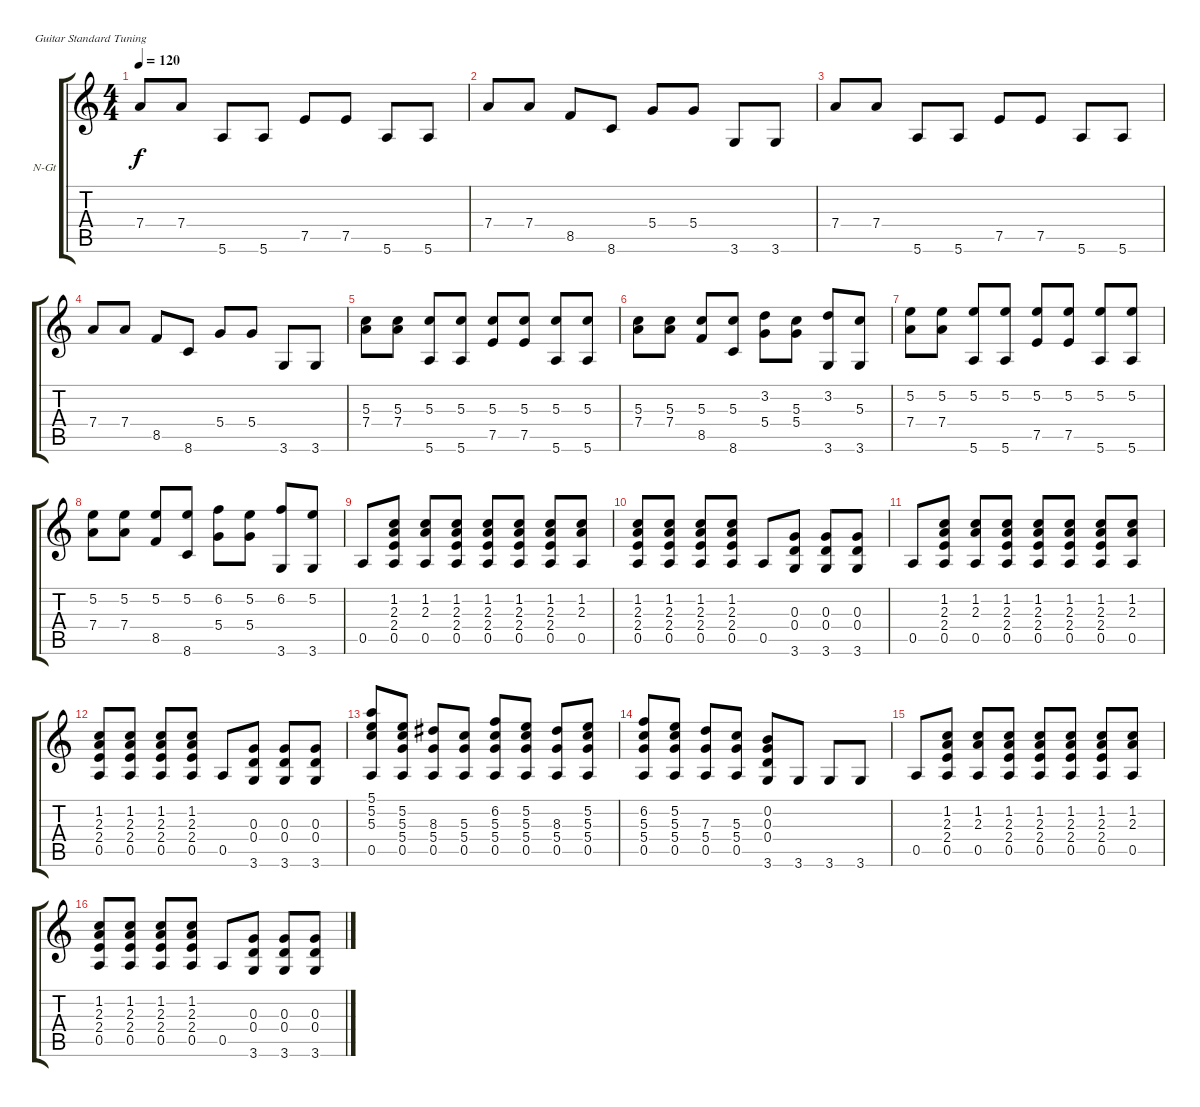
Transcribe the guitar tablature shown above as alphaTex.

\defaultSystemsLayout 4
\bracketExtendMode groupsimilarinstruments
\firstSystemTrackNameOrientation horizontal
\otherSystemsTrackNameOrientation horizontal
\track ("Nylon Guitar" "N-Gt") {instrument acousticguitarnylon}
\staff {score tabs}
\tuning (E4 B3 G3 D3 A2 E2)
\ts (4 4)
\tempo 120
\clef g2
\ks c
7.4.8{dy f instrument acousticguitarnylon} 7.4.8 5.6.8 5.6.8 7.5.8 7.5.8 5.6.8 5.6.8 |
7.4.8 7.4.8 8.5.8 8.6.8 5.4.8 5.4.8 3.6.8 3.6.8 |
7.4.8 7.4.8 5.6.8 5.6.8 7.5.8 7.5.8 5.6.8 5.6.8 |
7.4.8 7.4.8 8.5.8 8.6.8 5.4.8 5.4.8 3.6.8 3.6.8 |
(7.4 5.3).8 (7.4 5.3).8 (5.6 5.3).8 (5.6 5.3).8 (7.5 5.3).8 (7.5 5.3).8 (5.6 5.3).8 (5.6 5.3).8 |
(7.4 5.3).8 (7.4 5.3).8 (5.3 8.5).8 (8.6 5.3).8 (5.4 3.2).8 (5.4 5.3).8 (3.2 3.6).8 (5.3 3.6).8 |
(7.4 5.2).8 (7.4 5.2).8 (5.2 5.6).8 (5.6 5.2).8 (5.2 7.5).8 (5.2 7.5).8 (5.6 5.2).8 (5.6 5.2).8 |
(5.2 7.4).8 (5.2 7.4).8 (5.2 8.5).8 (8.6 5.2).8 (6.2 5.4).8 (5.2 5.4).8 (3.6 6.2).8 (3.6 5.2).8 |
0.5.8 (2.4 0.5 2.3 1.2).8 (0.5 1.2 2.3).8 (0.5 1.2 2.3 2.4).8 (2.4 0.5 1.2 2.3).8 (2.4 0.5 1.2 2.3).8 (0.5 2.3 1.2 2.4).8 (0.5 2.3 1.2).8 |
(2.4 1.2 2.3 0.5).8 (2.4 1.2 2.3 0.5).8 (1.2 2.3 2.4 0.5).8 (1.2 2.3 2.4 0.5).8 0.5.8 (0.3 0.4 3.6).8 (3.6 0.4 0.3).8 (3.6 0.4 0.3).8 |
0.5.8 (1.2 2.3 2.4 0.5).8 (1.2 2.3 0.5).8 (1.2 2.3 2.4 0.5).8 (1.2 2.3 2.4 0.5).8 (1.2 2.3 2.4 0.5).8 (1.2 2.3 2.4 0.5).8 (1.2 2.3 0.5).8 |
(1.2 2.3 2.4 0.5).8 (1.2 2.3 2.4 0.5).8 (1.2 2.3 2.4 0.5).8 (1.2 2.3 2.4 0.5).8 0.5.8 (0.3 0.4 3.6).8 (0.3 0.4 3.6).8 (0.4 0.3 3.6).8 |
(5.1 5.2 5.3 0.5).8 (5.2 5.3 5.4 0.5).8 (0.5 5.4 8.3).8 (0.5 5.4 5.3).8 (0.5 5.4 5.3 6.2).8 (0.5 5.4 5.3 5.2).8 (0.5 5.4 8.3).8 (0.5 5.4 5.3 5.2).8 |
(6.2 5.3 5.4 0.5).8 (5.2 5.3 5.4 0.5).8 (7.3 5.4 0.5).8 (5.3 5.4 0.5).8 (0.2 0.4 0.3 3.6).8 3.6.8 3.6.8 3.6.8 |
0.5.8 (1.2 2.3 2.4 0.5).8 (1.2 2.3 0.5).8 (1.2 2.3 2.4 0.5).8 (1.2 2.3 2.4 0.5).8 (1.2 2.3 2.4 0.5).8 (1.2 2.3 2.4 0.5).8 (1.2 2.3 0.5).8 |
(1.2 2.3 2.4 0.5).8 (1.2 2.3 2.4 0.5).8 (1.2 2.3 2.4 0.5).8 (1.2 2.3 2.4 0.5).8 0.5.8 (0.3 0.4 3.6).8 (0.3 0.4 3.6).8 (0.4 0.3 3.6).8
